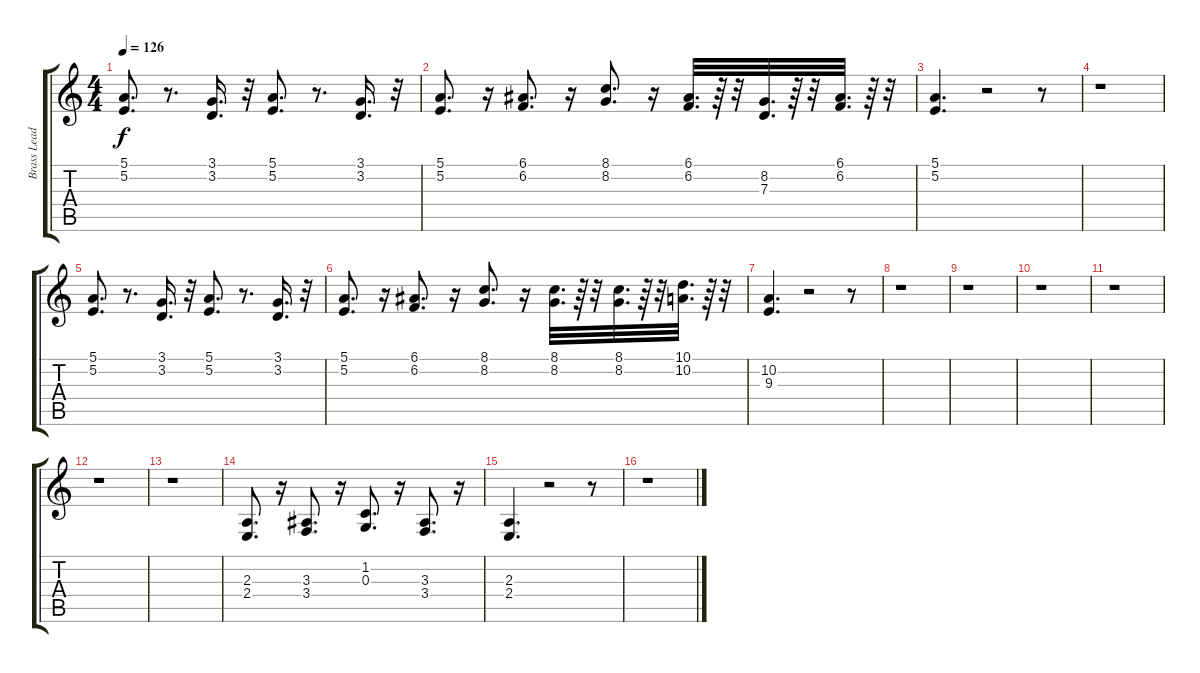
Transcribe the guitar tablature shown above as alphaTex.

\track ("Brass Lead" "Brass Lead") {instrument synthbrass2}
\staff {score tabs}
\tuning (E4 B3 G3 D3 A2 E2) {hide}
\ts (4 4)
\tempo 126
\clef g2
\ks c
(5.1 5.2).8{d dy f volume 12} r.8{d} (3.1 3.2).16{d} r.32 (5.1 5.2).8{d} r.8{d} (3.1 3.2).16{d} r.32 |
(5.1 5.2).8{d} r.16 (6.1 6.2).8{d} r.16 (8.1 8.2).8{d} r.16 (6.1 6.2).32{d} r.64 r.32 (8.2 7.3).32{d} r.64 r.32 (6.1 6.2).32{d} r.64 r.32 |
(5.1 5.2).4{d volume 12} r.2 r.8 |
r.1 |
(5.1 5.2).8{d volume 12} r.8{d} (3.1 3.2).16{d} r.32 (5.1 5.2).8{d} r.8{d} (3.1 3.2).16{d} r.32 |
(5.1 5.2).8{d} r.16 (6.1 6.2).8{d} r.16 (8.1 8.2).8{d} r.16 (8.1 8.2).32{d} r.64 r.32 (8.1 8.2).32{d} r.64 r.32 (10.1 10.2).32{d} r.64 r.32 |
(10.2 9.3).4{d volume 12} r.2 r.8 |
r.1 |
r.1 |
r.1 |
r.1 |
r.1 |
r.1 |
(2.3 2.4).8{d volume 12} r.16 (3.3 3.4).8{d} r.16 (1.2 0.3).8{d} r.16 (3.3 3.4).8{d} r.16 |
(2.3 2.4).4{d volume 12} r.2 r.8 |
r.1
